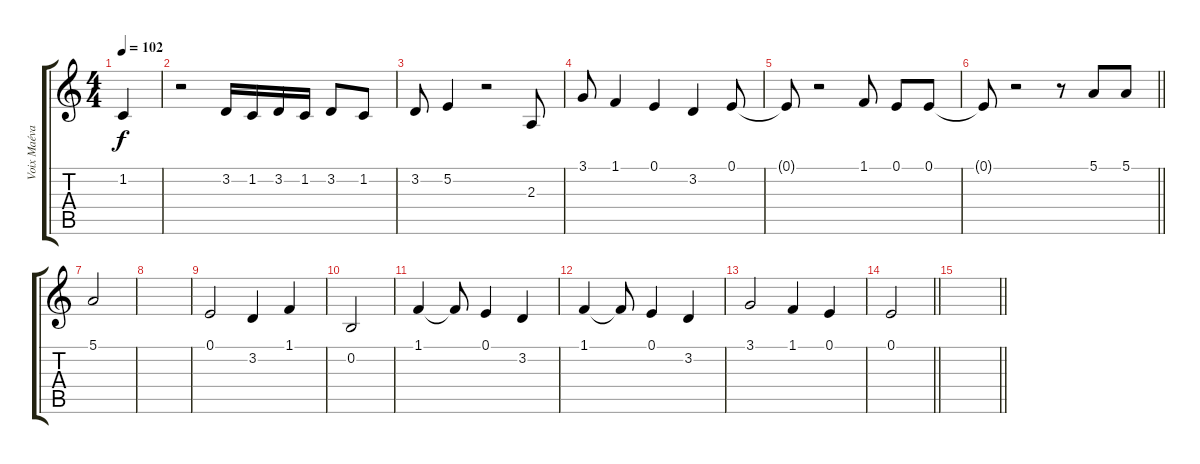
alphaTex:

\track ("Voix Maéva" "Voix Maéva") {instrument englishhorn}
\staff {score tabs}
\tuning (E4 B3 G3 D3 A2 E2) {hide}
\ts (4 4)
\tempo 102
\clef g2
\ks c
1.2.4{dy f} |
r.2 3.2.16 1.2.16 3.2.16 1.2.16 3.2.8 1.2.8 |
3.2.8 5.2.4 r.2 2.3.8 |
3.1.8 1.1.4 0.1.4 3.2.4 0.1.8 |
0.1{t}.8 r.2 1.1.8 0.1.8 0.1.8 |
\barLineRight lightlight
0.1{t}.8 r.2 r.8 5.1.8 5.1.8 |
5.1.2 |
|
0.1.2 3.2.4 1.1.4 |
0.2.2 |
1.1.4 1.1{t}.8 0.1.4 3.2.4 |
1.1.4 1.1{t}.8 0.1.4 3.2.4 |
3.1.2 1.1.4 0.1.4 |
\barLineRight lightlight
0.1.2 |
\barLineRight lightlight
